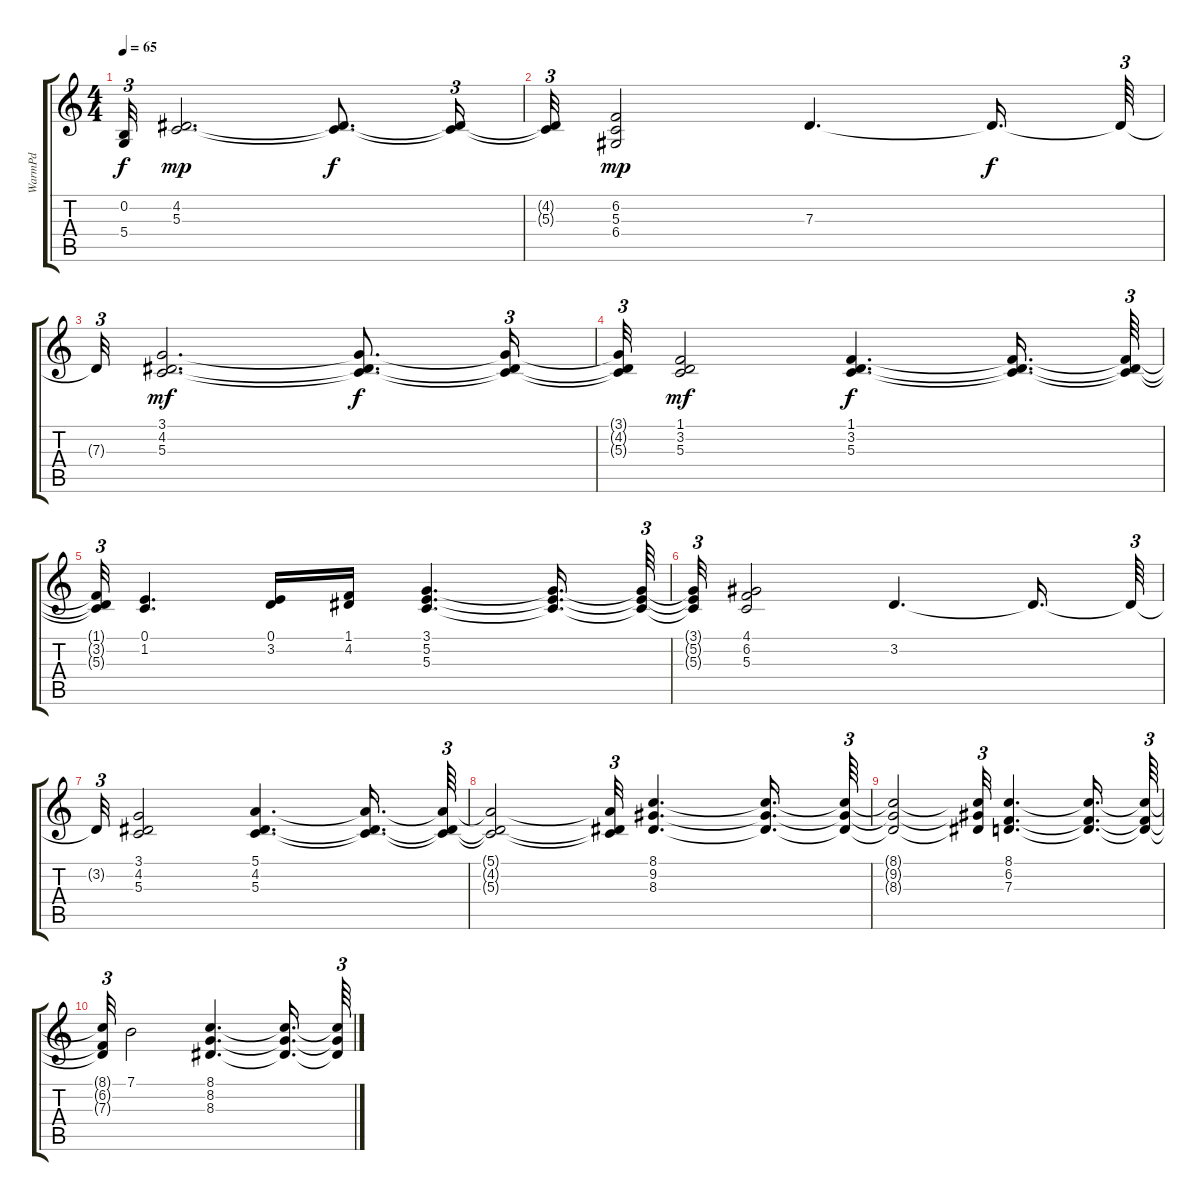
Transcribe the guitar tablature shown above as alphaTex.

\track ("WarmPd" "WarmPd") {instrument pad2warm}
\staff {score tabs}
\tuning (E4 B3 G3 D3 A2 E2) {hide}
\ts (4 4)
\tempo 65
\clef g2
\ks c
(0.2{t} 5.4{t}).32{tu (3 2) dy f} (4.2 5.3).2{d dy mp} (4.2{t} 5.3{t}).8{d dy f} (4.2{t} 5.3{t}).16{tu (3 2)} |
(4.2{t} 5.3{t}).32{tu (3 2)} (6.2 5.3 6.4).2{dy mp} 7.3.4{d} 7.3{t}.16{d dy f} 7.3{t}.64{tu (3 2)} |
7.3{t}.32{tu (3 2)} (3.1 4.2 5.3).2{d dy mf} (3.1{t} 4.2{t} 5.3{t}).8{d dy f} (3.1{t} 4.2{t} 5.3{t}).16{tu (3 2)} |
(3.1{t} 4.2{t} 5.3{t}).32{tu (3 2)} (1.1 3.2 5.3).2{dy mf} (1.1 3.2 5.3).4{d dy f} (1.1{t} 3.2{t} 5.3{t}).16{d} (1.1{t} 3.2{t} 5.3{t}).64{tu (3 2)} |
(1.1{t} 3.2{t} 5.3{t}).32{tu (3 2)} (0.1 1.2).4{d} (0.1 3.2).16 (1.1 4.2).16 (3.1 5.2 5.3).4{d} (3.1{t} 5.2{t} 5.3{t}).16{d} (3.1{t} 5.2{t} 5.3{t}).64{tu (3 2)} |
(3.1{t} 5.2{t} 5.3{t}).32{tu (3 2)} (4.1 6.2 5.3).2 3.2.4{d} 3.2{t}.16{d} 3.2{t}.64{tu (3 2)} |
3.2{t}.32{tu (3 2)} (3.1 4.2 5.3).2 (5.1 4.2 5.3).4{d} (5.1{t} 4.2{t} 5.3{t}).16{d} (5.1{t} 4.2{t} 5.3{t}).64{tu (3 2)} |
(5.1{t} 4.2{t} 5.3{t}).2 (5.1{t} 4.2{t} 5.3{t}).32{tu (3 2)} (8.1 9.2 8.3).4{d} (8.1{t} 9.2{t} 8.3{t}).16{d} (8.1{t} 9.2{t} 8.3{t}).64{tu (3 2)} |
(8.1{t} 9.2{t} 8.3{t}).2 (8.1{t} 9.2{t} 8.3{t}).32{tu (3 2)} (8.1 6.2 7.3).4{d} (8.1{t} 6.2{t} 7.3{t}).16{d} (8.1{t} 6.2{t} 7.3{t}).64{tu (3 2)} |
(8.1{t} 6.2{t} 7.3{t}).32{tu (3 2)} 7.1.2 (8.1 8.2 8.3).4{d} (8.1{t} 8.2{t} 8.3{t}).16{d} (8.1{t} 8.2{t} 8.3{t}).64{tu (3 2)}
